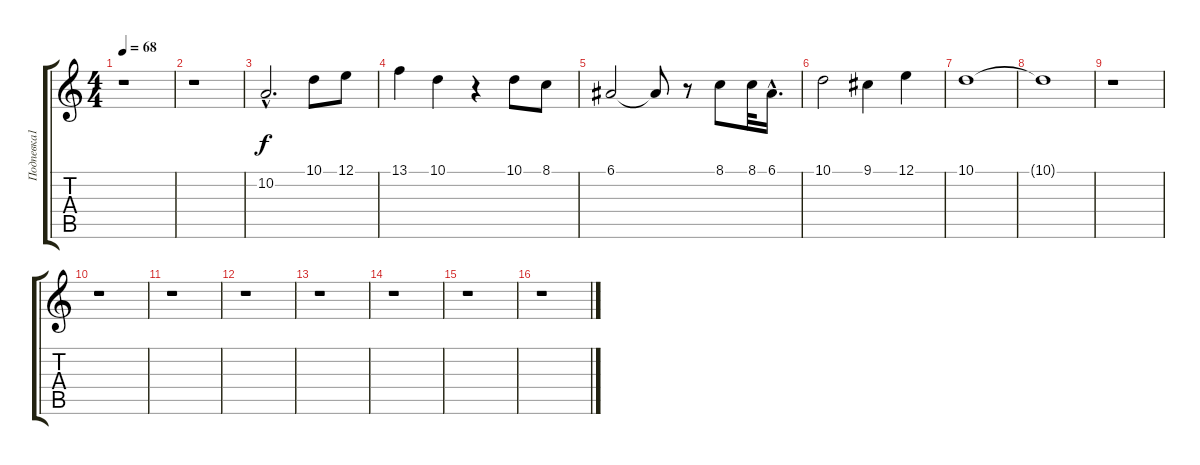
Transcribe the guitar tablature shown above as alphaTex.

\track ("Подпевка1" "Подпевка1") {instrument synthvoice}
\staff {score tabs}
\tuning (E4 B3 G3 D3 A2 E2) {hide}
\ts (4 4)
\tempo 68
\clef g2
\ks c
r.1{dy f instrument synthvoice} |
r.1 |
10.2{hac}.2{d} 10.1.8 12.1.8 |
13.1.4 10.1.4 r.4 10.1.8 8.1.8 |
6.1.2 6.1{t}.8 r.8 8.1.8 8.1.32 6.1{hac}.16{d} |
10.1.2 9.1.4 12.1.4 |
10.1.1 |
10.1{t}.1 |
r.1 |
r.1 |
r.1 |
r.1 |
r.1 |
r.1 |
r.1 |
r.1
